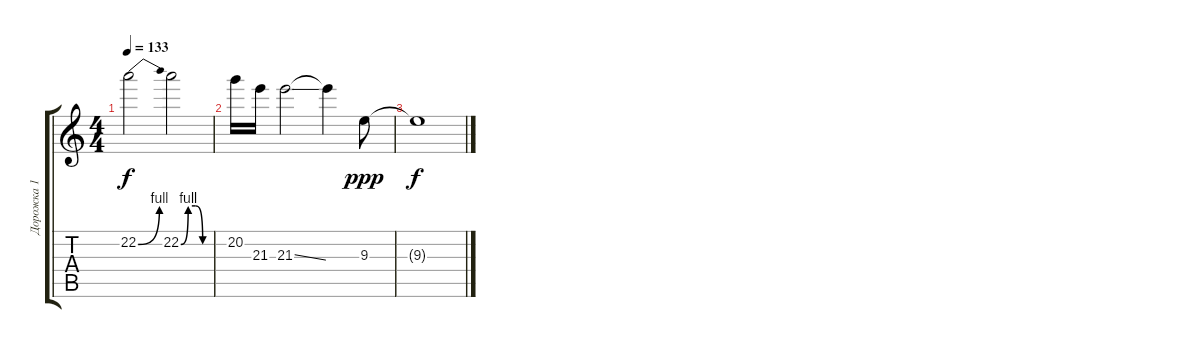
\track ("Дорожка 1" "Дорожка 1") {instrument distortionguitar}
\staff {score tabs}
\tuning (E4 B3 G3 D3 A2 E2) {hide}
\ts (4 4)
\tempo 133
\clef g2
\ks c
22.2{be (bend 0 0 60 4)}.2{dy f} 22.2{be (custom 0 0 15 4 30 4 45 0 60 0)}.2 |
20.2.16 21.3.16 21.3{ss}.2 21.3{t}.4 9.3.8{dy ppp} |
9.3{t}.1{dy f}
